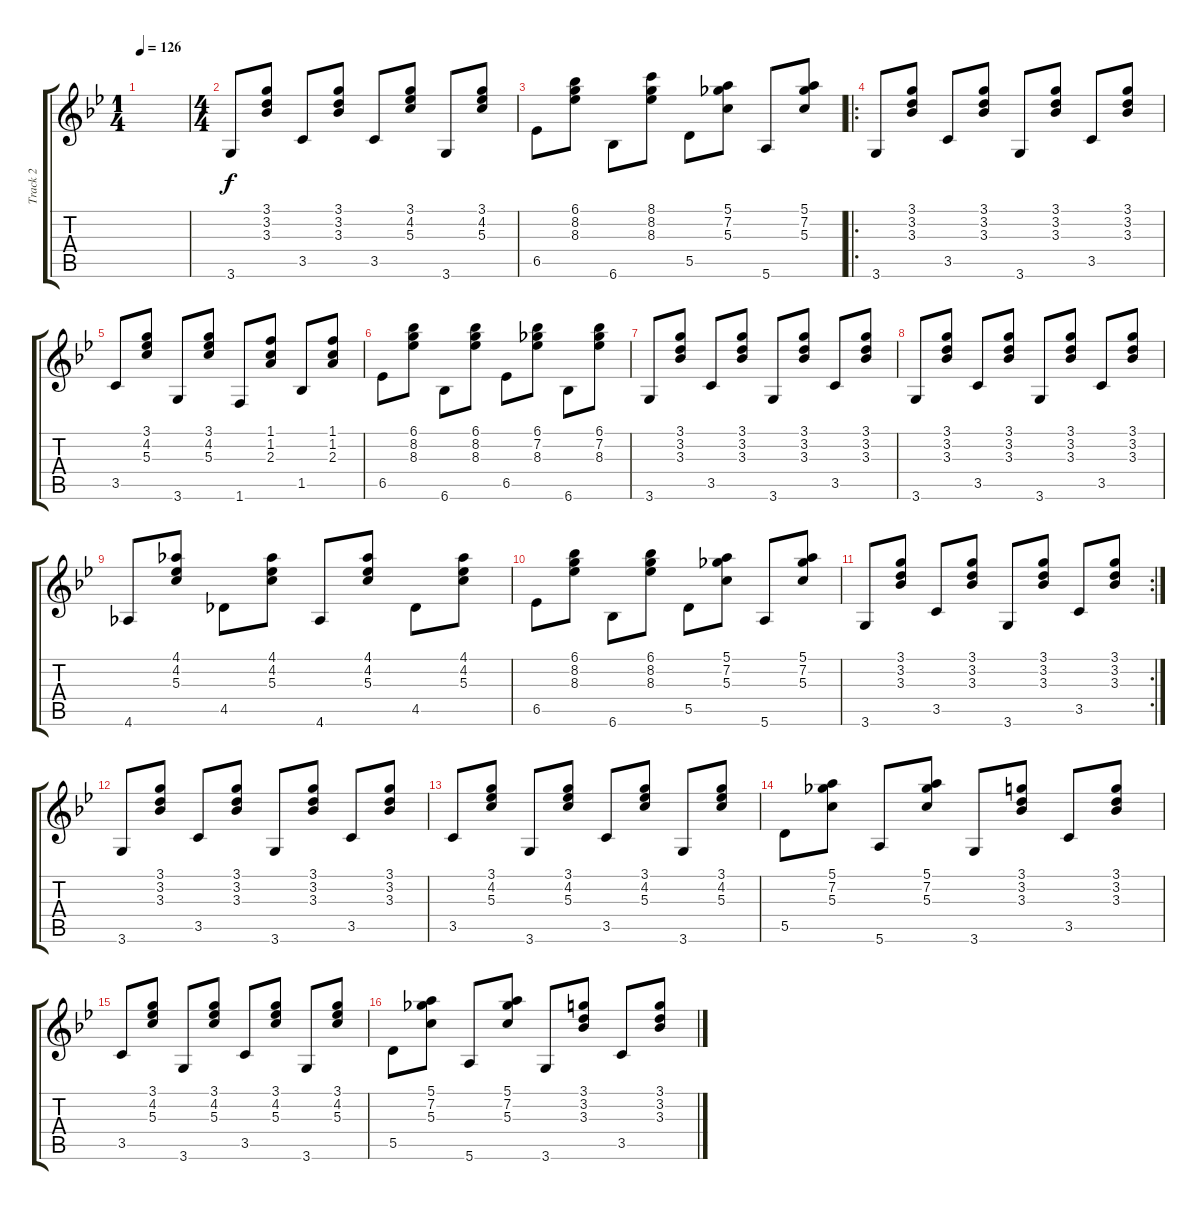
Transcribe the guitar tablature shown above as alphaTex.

\track ("Track 2" "Track 2") {instrument acousticguitarnylon}
\staff {score tabs}
\tuning (E4 B3 G3 D3 A2 E2) {hide}
\ts (1 4)
\tempo 126
\clef g2
\ks bb
|
\ts (4 4)
3.6.8 (3.1 3.2 3.3).8 3.5.8 (3.1 3.2 3.3).8 3.5.8 (3.1 4.2 5.3).8 3.6.8 (3.1 4.2 5.3).8 |
6.5.8 (6.1 8.2 8.3).8 6.6.8 (8.1 8.2 8.3).8 5.5.8 (5.1 7.2 5.3).8 5.6.8 (5.1 7.2 5.3).8 |
\ro
3.6.8 (3.1 3.2 3.3).8 3.5.8 (3.1 3.2 3.3).8 3.6.8 (3.1 3.2 3.3).8 3.5.8 (3.1 3.2 3.3).8 |
3.5.8 (3.1 4.2 5.3).8 3.6.8 (3.1 4.2 5.3).8 1.6.8 (1.1 1.2 2.3).8 1.5.8 (1.1 1.2 2.3).8 |
6.5.8 (6.1 8.2 8.3).8 6.6.8 (6.1 8.2 8.3).8 6.5.8 (6.1 7.2 8.3).8 6.6.8 (6.1 7.2 8.3).8 |
3.6.8 (3.1 3.2 3.3).8 3.5.8 (3.1 3.2 3.3).8 3.6.8 (3.1 3.2 3.3).8 3.5.8 (3.1 3.2 3.3).8 |
3.6.8 (3.1 3.2 3.3).8 3.5.8 (3.1 3.2 3.3).8 3.6.8 (3.1 3.2 3.3).8 3.5.8 (3.1 3.2 3.3).8 |
4.6.8 (4.1 4.2 5.3).8 4.5.8 (4.1 4.2 5.3).8 4.6.8 (4.1 4.2 5.3).8 4.5.8 (4.1 4.2 5.3).8 |
6.5.8 (6.1 8.2 8.3).8 6.6.8 (6.1 8.2 8.3).8 5.5.8 (5.1 7.2 5.3).8 5.6.8 (5.1 7.2 5.3).8 |
\rc 2
3.6.8 (3.1 3.2 3.3).8 3.5.8 (3.1 3.2 3.3).8 3.6.8 (3.1 3.2 3.3).8 3.5.8 (3.1 3.2 3.3).8 |
3.6.8 (3.1 3.2 3.3).8 3.5.8 (3.1 3.2 3.3).8 3.6.8 (3.1 3.2 3.3).8 3.5.8 (3.1 3.2 3.3).8 |
3.5.8 (3.1 4.2 5.3).8 3.6.8 (3.1 4.2 5.3).8 3.5.8 (3.1 4.2 5.3).8 3.6.8 (3.1 4.2 5.3).8 |
5.5.8 (5.1 7.2 5.3).8 5.6.8 (5.1 7.2 5.3).8 3.6.8 (3.1 3.2 3.3).8 3.5.8 (3.1 3.2 3.3).8 |
3.5.8 (3.1 4.2 5.3).8 3.6.8 (3.1 4.2 5.3).8 3.5.8 (3.1 4.2 5.3).8 3.6.8 (3.1 4.2 5.3).8 |
5.5.8 (5.1 7.2 5.3).8 5.6.8 (5.1 7.2 5.3).8 3.6.8 (3.1 3.2 3.3).8 3.5.8 (3.1 3.2 3.3).8
